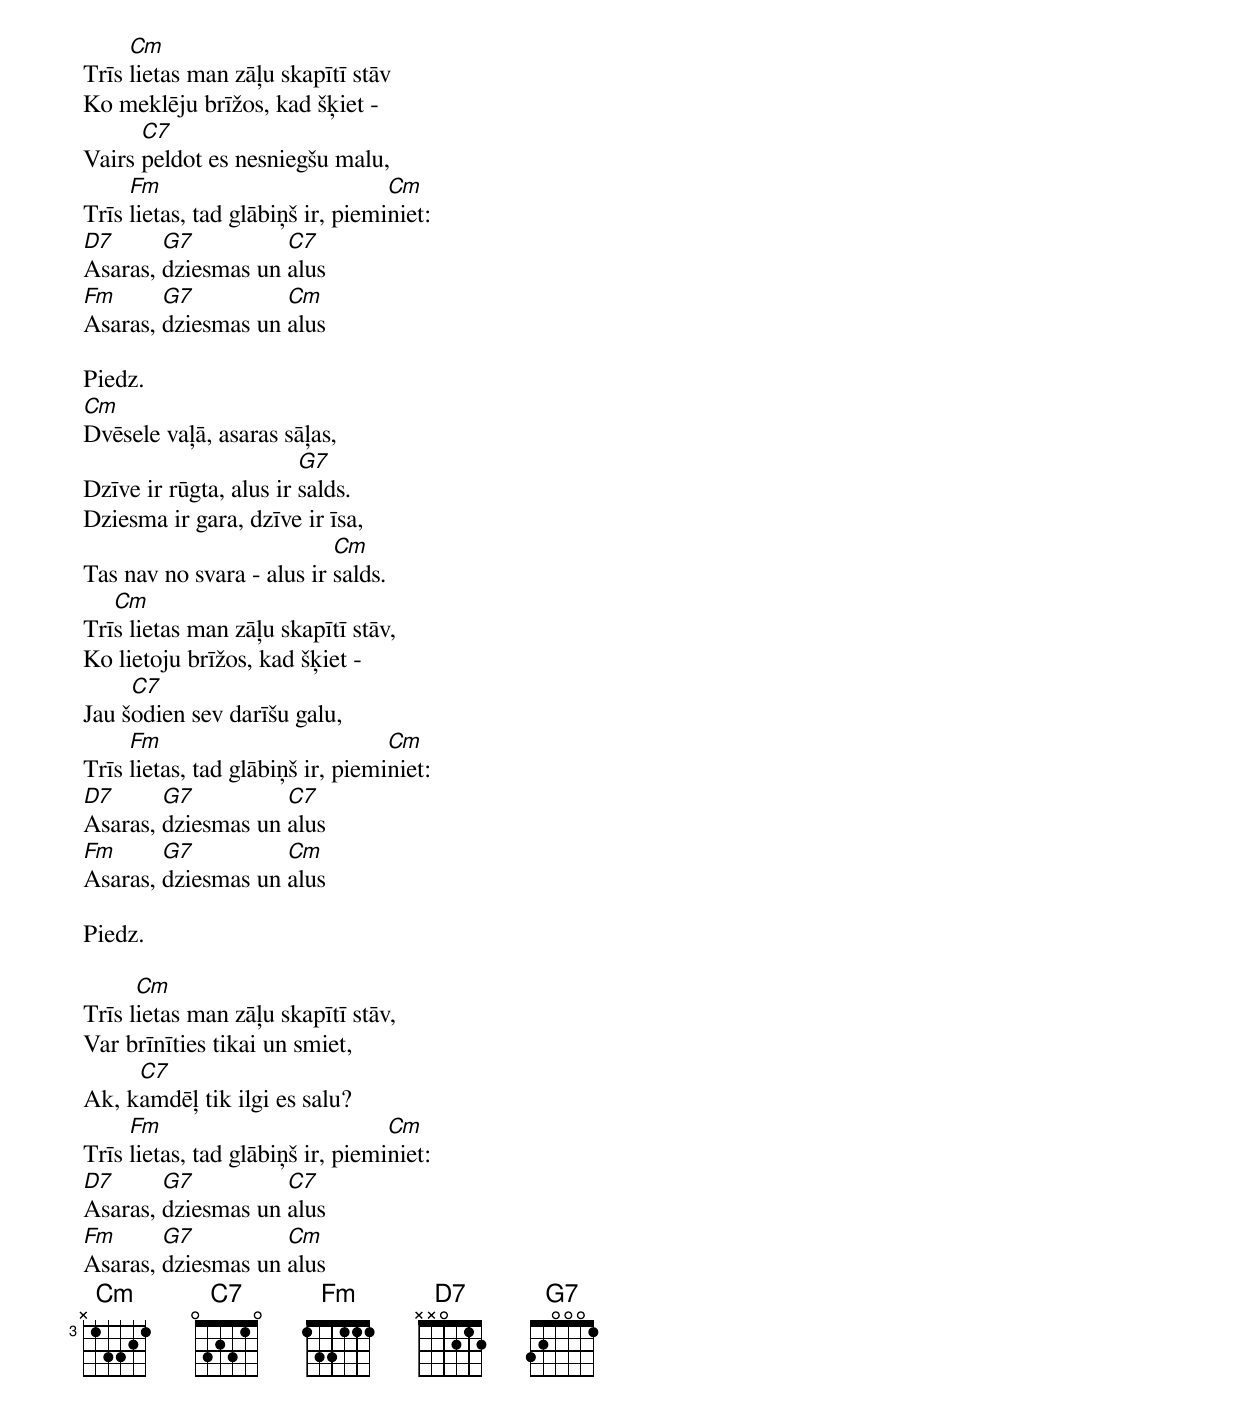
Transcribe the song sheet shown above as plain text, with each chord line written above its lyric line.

     Cm
Trīs lietas man zāļu skapītī stāv
Ko meklēju brīžos, kad šķiet -
      C7
Vairs peldot es nesniegšu malu,
     Fm                           Cm
Trīs lietas, tad glābiņš ir, pieminiet:
D7      G7          C7
Asaras, dziesmas un alus
Fm      G7          Cm
Asaras, dziesmas un alus

Piedz.
Cm
Dvēsele vaļā, asaras sāļas,
                        G7
Dzīve ir rūgta, alus ir salds.
Dziesma ir gara, dzīve ir īsa,
                           Cm
Tas nav no svara - alus ir salds.
   Cm
Trīs lietas man zāļu skapītī stāv,
Ko lietoju brīžos, kad šķiet -
     C7
Jau šodien sev darīšu galu,
     Fm                           Cm
Trīs lietas, tad glābiņš ir, pieminiet:
D7      G7          C7
Asaras, dziesmas un alus
Fm      G7          Cm
Asaras, dziesmas un alus

Piedz.

      Cm
Trīs lietas man zāļu skapītī stāv,
Var brīnīties tikai un smiet,
     C7
Ak, kamdēļ tik ilgi es salu?
     Fm                           Cm
Trīs lietas, tad glābiņš ir, pieminiet:
D7      G7          C7
Asaras, dziesmas un alus
Fm      G7          Cm
Asaras, dziesmas un alus
